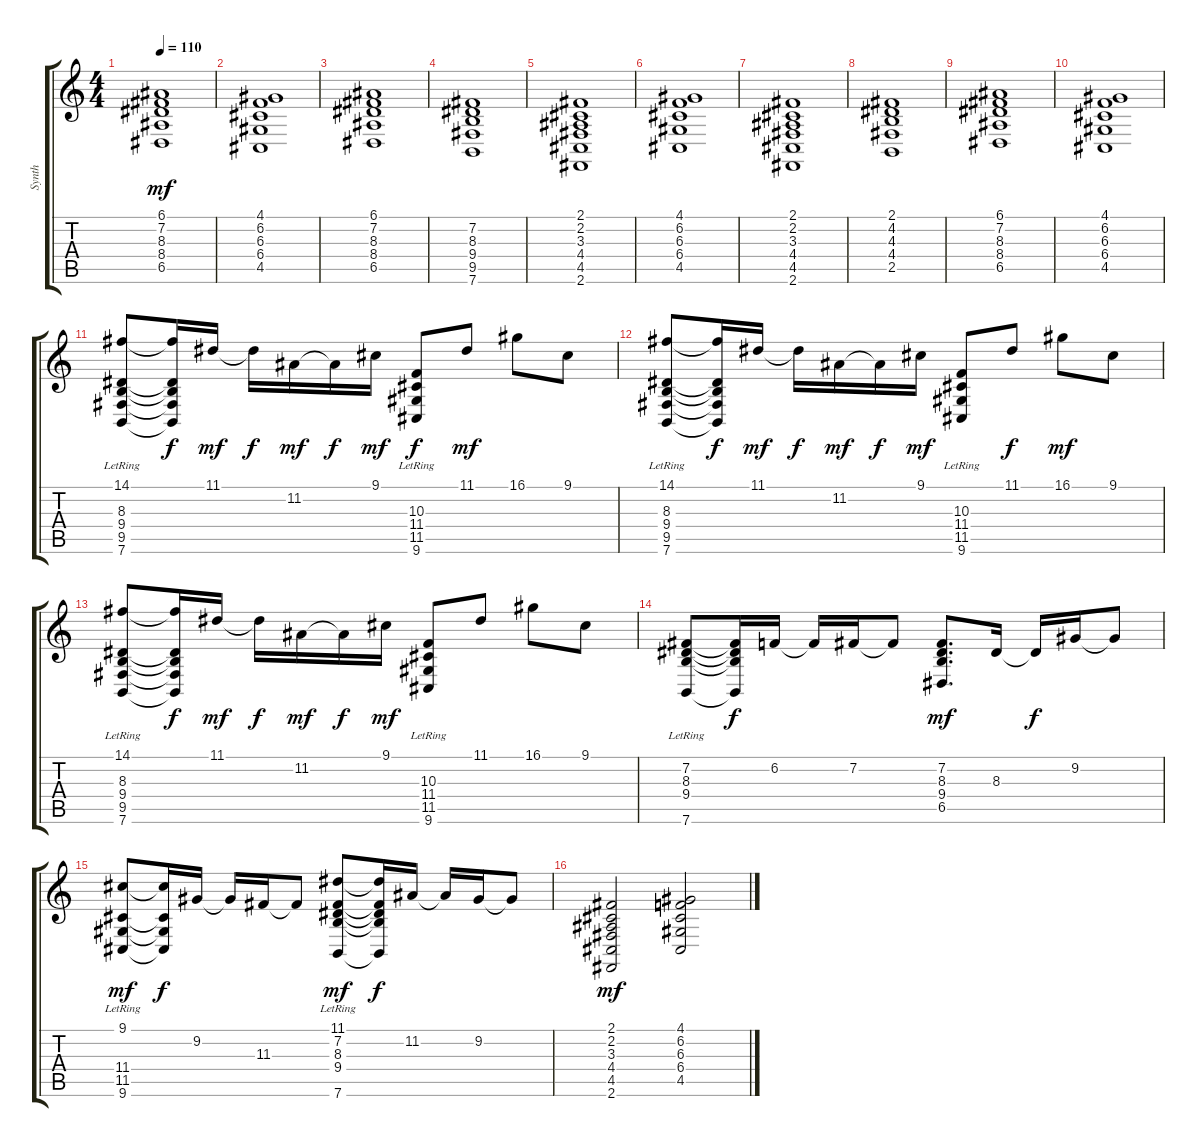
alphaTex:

\track ("Synth" "Synth") {instrument pad3polysynth}
\staff {score tabs}
\tuning (E4 B3 G3 D3 A2 E2) {hide}
\ts (4 4)
\tempo 110
\clef g2
\ks c
(6.1 7.2 8.3 8.4 6.5).1{dy mf} |
(4.1 6.2 6.3 6.4 4.5).1 |
(6.1 7.2 8.3 8.4 6.5).1 |
(7.2 8.3 9.4 9.5 7.6).1 |
(2.1 2.2 3.3 4.4 4.5 2.6).1 |
(4.1 6.2 6.3 6.4 4.5).1 |
(2.1 2.2 3.3 4.4 4.5 2.6).1 |
(2.1 4.2 4.3 4.4 2.5).1 |
(6.1 7.2 8.3 8.4 6.5).1 |
(4.1 6.2 6.3 6.4 4.5).1 |
(14.1{lr} 8.3{lr} 9.4{lr} 9.5{lr} 7.6{lr}).8 (14.1{t} 8.3{t} 9.4{t} 9.5{t} 7.6{t}).16{dy f} 11.1.16{dy mf} 11.1{t}.16{dy f} 11.2.16{dy mf} 11.2{t}.16{dy f} 9.1.16{dy mf} (10.3{lr} 11.4{lr} 11.5{lr} 9.6{lr}).8{dy f} 11.1.8{dy mf} 16.1.8 9.1.8 |
(14.1 8.3{lr} 9.4{lr} 9.5{lr} 7.6{lr}).8 (14.1{t} 8.3{t} 9.4{t} 9.5{t} 7.6{t}).16{dy f} 11.1.16{dy mf} 11.1{t}.16{dy f} 11.2.16{dy mf} 11.2{t}.16{dy f} 9.1.16{dy mf} (10.3{lr} 11.4{lr} 11.5{lr} 9.6{lr}).8 11.1.8{dy f} 16.1.8{dy mf} 9.1.8 |
(14.1 8.3{lr} 9.4{lr} 9.5{lr} 7.6{lr}).8 (14.1{t} 8.3{t} 9.4{t} 9.5{t} 7.6{t}).16{dy f} 11.1.16{dy mf} 11.1{t}.16{dy f} 11.2.16{dy mf} 11.2{t}.16{dy f} 9.1.16{dy mf} (10.3{lr} 11.4{lr} 11.5{lr} 9.6{lr}).8 11.1.8 16.1.8 9.1.8 |
(7.2 8.3{lr} 9.4{lr} 7.6{lr}).8 (7.2{t} 8.3{t} 9.4{t} 7.6{t}).16{dy f} 6.2.16 6.2{t}.16 7.2.16 7.2{t}.8 (7.2 8.3 9.4 6.5).8{d dy mf} 8.3.16 8.3{t}.16{dy f} 9.2.16 9.2{t}.8 |
(9.1 11.4{lr} 11.5{lr} 9.6{lr}).8{dy mf} (9.1{t} 11.4{t} 11.5{t} 9.6{t}).16{dy f} 9.2.16 9.2{t}.16 11.3.16 11.3{t}.8 (11.1 7.2{lr} 8.3{lr} 9.4{lr} 7.6{lr}).8{dy mf} (11.1{t} 7.2{t} 8.3{t} 9.4{t} 7.6{t}).16{dy f} 11.2.16 11.2{t}.16 9.2.16 9.2{t}.8 |
(2.1 2.2 3.3 4.4 4.5 2.6).2{dy mf} (4.1 6.2 6.3 6.4 4.5).2
